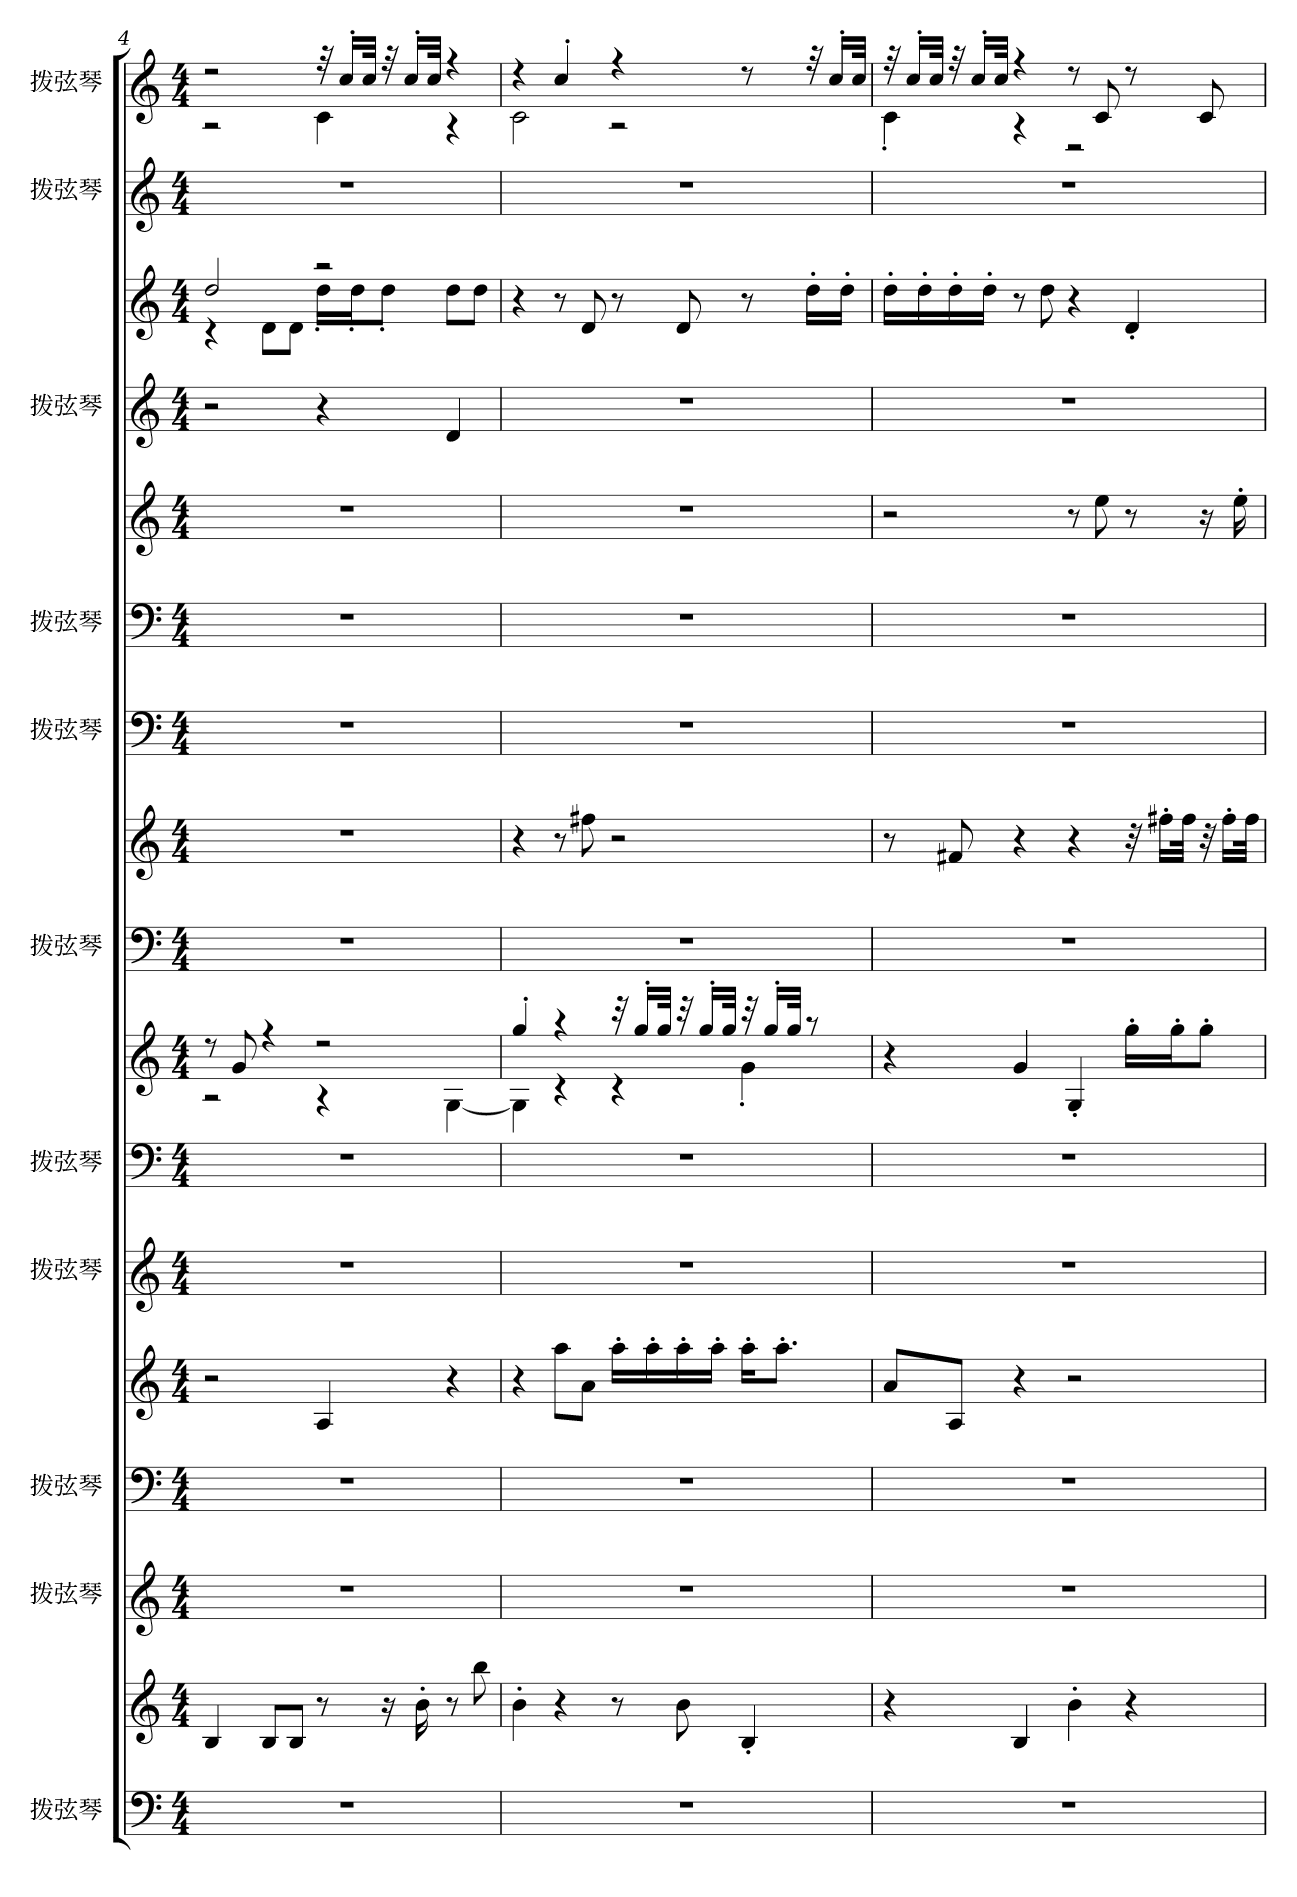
**kern	**kern	**kern	**kern	**kern	**kern	**kern	**kern	**kern	**kern	**kern	**kern	**kern	**kern	**kern	**kern	**kern
*part11	*part11	*part10	*part9	*part9	*part8	*part7	*part7	*part6	*part6	*part5	*part4	*part4	*part3	*part3	*part2	*part1
*staff17	*staff16	*staff15	*staff14	*staff13	*staff12	*staff11	*staff10	*staff9	*staff8	*staff7	*staff6	*staff5	*staff4	*staff3	*staff2	*staff1
*I"拨弦琴	*	*I"拨弦琴	*I"拨弦琴	*	*I"拨弦琴	*I"拨弦琴	*	*I"拨弦琴	*	*I"拨弦琴	*I"拨弦琴	*	*I"拨弦琴	*	*I"拨弦琴	*I"拨弦琴
!!LO:PB:g=z
*clefF4	*clefG2	*clefG2	*clefF4	*clefG2	*clefG2	*clefF4	*clefG2	*clefF4	*clefG2	*clefF4	*clefF4	*clefG2	*clefG2	*clefG2	*clefG2	*clefG2
*k[]	*k[]	*k[]	*k[]	*k[]	*k[]	*k[]	*k[]	*k[]	*k[]	*k[]	*k[]	*k[]	*k[]	*k[]	*k[]	*k[]
*M4/4	*M4/4	*M4/4	*M4/4	*M4/4	*M4/4	*M4/4	*M4/4	*M4/4	*M4/4	*M4/4	*M4/4	*M4/4	*M4/4	*M4/4	*M4/4	*M4/4
=4	=4	=4	=4	=4	=4	=4	=4	=4	=4	=4	=4	=4	=4	=4	=4	=4
*	*	*	*	*	*	*	*^	*	*	*	*	*	*	*^	*	*^
1r	4B/	1r	1r	2r	1r	1r	8r	2r	1r	1r	1r	1r	1r	2r	2dd/	4r	1r	2r	2r
.	.	.	.	.	.	.	8g/	.	.	.	.	.	.	.	.	.	.	.	.
.	8B/L	.	.	.	.	.	4r	.	.	.	.	.	.	.	.	8d\L	.	.	.
.	8B/J	.	.	.	.	.	.	.	.	.	.	.	.	.	.	8d\J	.	.	.
.	8r	.	.	4A/	.	.	2r	4r	.	.	.	.	.	4r	2r	16dd'\LL	.	32r	4c\
.	.	.	.	.	.	.	.	.	.	.	.	.	.	.	.	.	.	16cc'/LL	.
.	.	.	.	.	.	.	.	.	.	.	.	.	.	.	.	16dd'\J	.	.	.
.	.	.	.	.	.	.	.	.	.	.	.	.	.	.	.	.	.	32cc/JJk	.
.	16r	.	.	.	.	.	.	.	.	.	.	.	.	.	.	8dd'\J	.	32r	.
.	.	.	.	.	.	.	.	.	.	.	.	.	.	.	.	.	.	16cc'/LL	.
.	16b'\	.	.	.	.	.	.	.	.	.	.	.	.	.	.	.	.	.	.
.	.	.	.	.	.	.	.	.	.	.	.	.	.	.	.	.	.	32cc/JJk	.
.	8r	.	.	4r	.	.	.	[4G\	.	.	.	.	.	4d/	.	8dd\L	.	4r	4r
.	8bb\	.	.	.	.	.	.	.	.	.	.	.	.	.	.	8dd\J	.	.	.
*	*	*	*	*	*	*	*	*	*	*	*	*	*	*	*v	*v	*	*	*
=5	=5	=5	=5	=5	=5	=5	=5	=5	=5	=5	=5	=5	=5	=5	=5	=5	=5	=5
1r	4b'\	1r	1r	4r	1r	1r	4gg'/	4G\]	1r	4r	1r	1r	1r	1r	4r	1r	4r	2c\
.	4r	.	.	8aa\L	.	.	4r	4r	.	8r	.	.	.	.	8r	.	4cc'/	.
.	.	.	.	8a\J	.	.	.	.	.	8ff#X\	.	.	.	.	8d/	.	.	.
.	8r	.	.	16aa'\LL	.	.	32r	4r	.	2r	.	.	.	.	8r	.	4r	2r
.	.	.	.	.	.	.	16gg'/LL	.	.	.	.	.	.	.	.	.	.	.
.	.	.	.	16aa'\	.	.	.	.	.	.	.	.	.	.	.	.	.	.
.	.	.	.	.	.	.	32gg/JJk	.	.	.	.	.	.	.	.	.	.	.
.	8b\	.	.	16aa'\	.	.	32r	.	.	.	.	.	.	.	8d/	.	.	.
.	.	.	.	.	.	.	16gg'/LL	.	.	.	.	.	.	.	.	.	.	.
.	.	.	.	16aa'\JJ	.	.	.	.	.	.	.	.	.	.	.	.	.	.
.	.	.	.	.	.	.	32gg/JJk	.	.	.	.	.	.	.	.	.	.	.
.	4B'/	.	.	16aa'\KL	.	.	32r	4g'\	.	.	.	.	.	.	8r	.	8r	.
.	.	.	.	.	.	.	16gg'/LL	.	.	.	.	.	.	.	.	.	.	.
.	.	.	.	8.aa'\J	.	.	.	.	.	.	.	.	.	.	.	.	.	.
.	.	.	.	.	.	.	32gg/JJk	.	.	.	.	.	.	.	.	.	.	.
.	.	.	.	.	.	.	8r	.	.	.	.	.	.	.	16dd'\LL	.	32r	.
.	.	.	.	.	.	.	.	.	.	.	.	.	.	.	.	.	16cc'/LL	.
.	.	.	.	.	.	.	.	.	.	.	.	.	.	.	16dd'\JJ	.	.	.
.	.	.	.	.	.	.	.	.	.	.	.	.	.	.	.	.	32cc/JJk	.
*	*	*	*	*	*	*	*v	*v	*	*	*	*	*	*	*	*	*	*
!!LO:PB:g=z	!!
=6	=6	=6	=6	=6	=6	=6	=6	=6	=6	=6	=6	=6	=6	=6	=6	=6	=6
1r	4r	1r	1r	8a/L	1r	1r	4r	1r	8r	1r	1r	2r	1r	16dd'\LL	1r	32r	4c'\
.	.	.	.	.	.	.	.	.	.	.	.	.	.	.	.	16cc'/LL	.
.	.	.	.	.	.	.	.	.	.	.	.	.	.	16dd'\	.	.	.
.	.	.	.	.	.	.	.	.	.	.	.	.	.	.	.	32cc/JJk	.
.	.	.	.	8A/J	.	.	.	.	8f#X/	.	.	.	.	16dd'\	.	32r	.
.	.	.	.	.	.	.	.	.	.	.	.	.	.	.	.	16cc'/LL	.
.	.	.	.	.	.	.	.	.	.	.	.	.	.	16dd'\JJ	.	.	.
.	.	.	.	.	.	.	.	.	.	.	.	.	.	.	.	32cc/JJk	.
.	4B/	.	.	4r	.	.	4g/	.	4r	.	.	.	.	8r	.	4r	4r
.	.	.	.	.	.	.	.	.	.	.	.	.	.	8dd\	.	.	.
.	4b'\	.	.	2r	.	.	4G'/	.	4r	.	.	8r	.	4r	.	8r	2r
.	.	.	.	.	.	.	.	.	.	.	.	8ee\	.	.	.	8c/	.
.	4r	.	.	.	.	.	16gg'\LL	.	32r	.	.	8r	.	4d'/	.	8r	.
.	.	.	.	.	.	.	.	.	16ff#X'\LL	.	.	.	.	.	.	.	.
.	.	.	.	.	.	.	16gg'\J	.	.	.	.	.	.	.	.	.	.
.	.	.	.	.	.	.	.	.	32ff#\JJk	.	.	.	.	.	.	.	.
.	.	.	.	.	.	.	8gg'\J	.	32r	.	.	16r	.	.	.	8c/	.
.	.	.	.	.	.	.	.	.	16ff#'\LL	.	.	.	.	.	.	.	.
.	.	.	.	.	.	.	.	.	.	.	.	16ee'\	.	.	.	.	.
.	.	.	.	.	.	.	.	.	32ff#\JJk	.	.	.	.	.	.	.	.
*	*	*	*	*	*	*	*	*	*	*	*	*	*	*	*	*v	*v
=	=	=	=	=	=	=	=	=	=	=	=	=	=	=	=	=
*-	*-	*-	*-	*-	*-	*-	*-	*-	*-	*-	*-	*-	*-	*-	*-	*-
